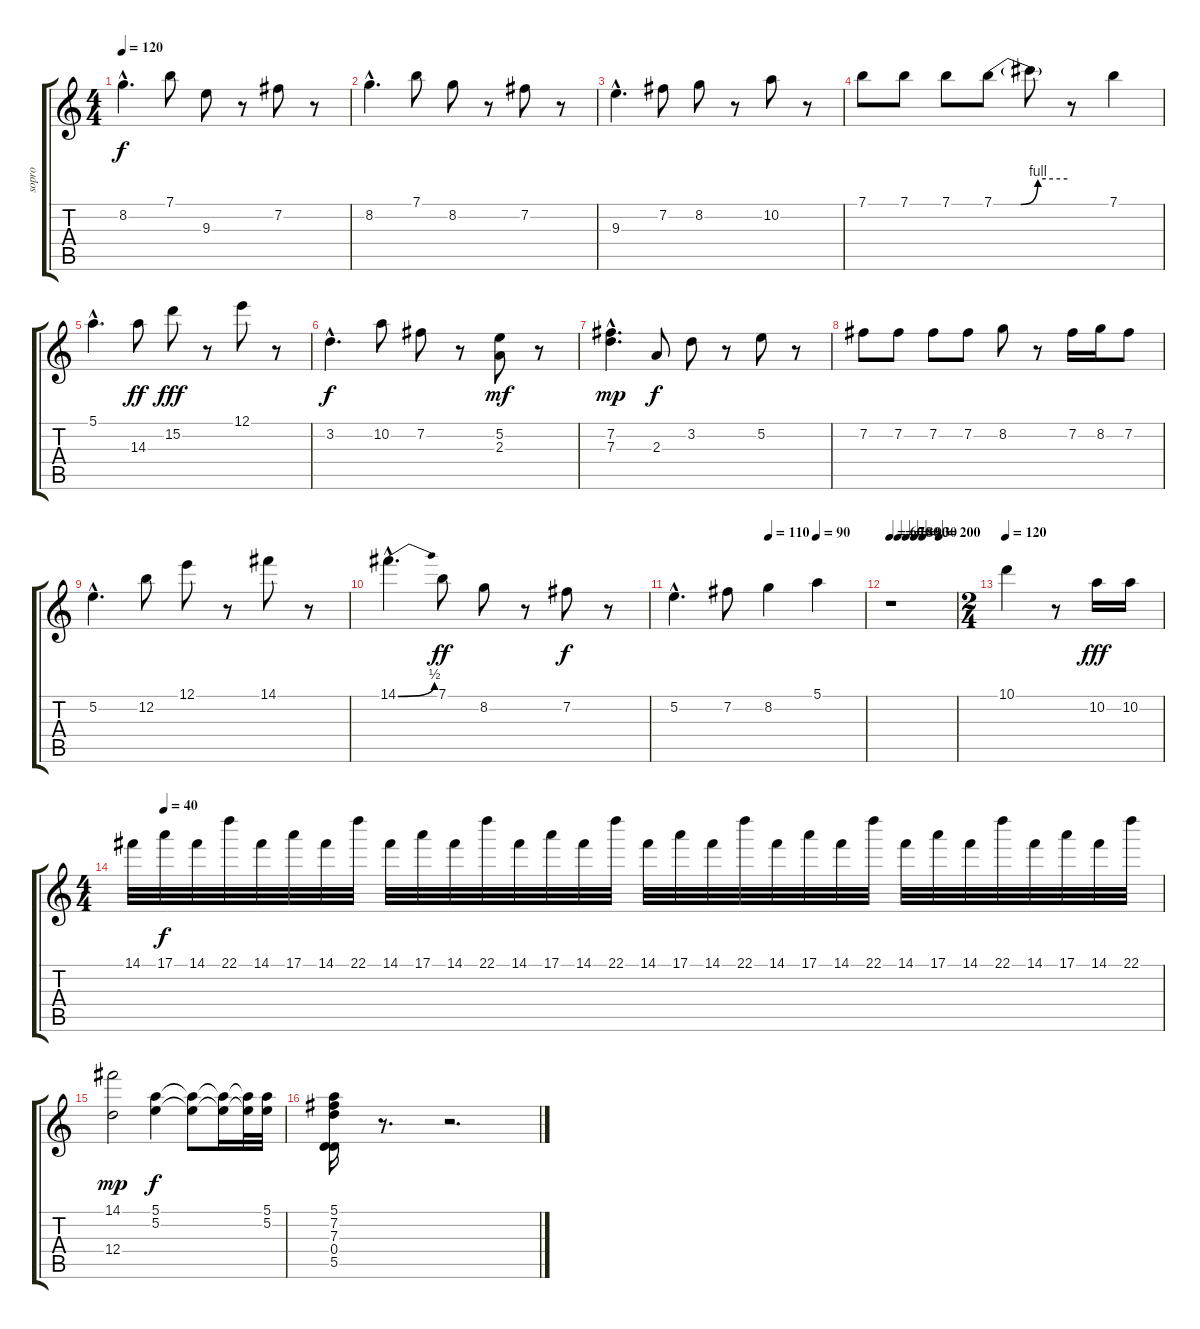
\track ("sopro" "sopro") {instrument distortionguitar}
\staff {score tabs}
\tuning (E4 B3 G3 D3 A2 D2) {hide}
\ts (4 4)
\tempo 120
\clef g2
\ks c
8.2{hac}.4{d dy f} 7.1.8 9.3.8 r.8 7.2.8 r.8 |
8.2{hac}.4{d} 7.1.8 8.2.8 r.8 7.2.8 r.8 |
9.3{hac}.4{d} 7.2.8 8.2.8 r.8 10.2.8 r.8 |
7.1.8 7.1.8 7.1.8 7.1{be (custom 0 0 22 0 36 4 60 4)}.8 7.1{t}.8 r.8 7.1.4 |
5.1{hac}.4{d} 14.3.8{dy ff} 15.2.8{dy fff} r.8 12.1.8 r.8 |
3.2{hac}.4{d dy f} 10.2.8 7.2.8 r.8 (5.2 2.3).8{dy mf} r.8 |
(7.2{hac} 7.3{hac}).4{d dy mp} 2.3.8{dy f} 3.2.8 r.8 5.2.8 r.8 |
7.2.8 7.2.8 7.2.8 7.2.8 8.2.8 r.8 7.2.16 8.2.16 7.2.8 |
5.2{hac}.4{d} 12.2.8 12.1.8 r.8 14.1.8 r.8 |
14.1{be (bend 0 0 60 2) hac}.4{d} 7.1.8{dy ff} 8.2.8 r.8 7.2.8{dy f} r.8 |
\tempo (110 0.5)
\tempo (90 0.75)
5.2{hac}.4{d} 7.2.8 8.2.4 5.1.4 |
\tempo 60
\tempo (70 0.125)
\tempo (80 0.25)
\tempo (90 0.375)
\tempo (30 0.5)
\tempo (200 0.75)
r.1 |
\ts (2 4)
\tempo 120
10.1.4 r.8 10.2.16{dy fff} 10.2.16 |
\ts (4 4)
\tempo (40 0.03125)
14.1.32 17.1.32{dy f} 14.1.32 22.1.32 14.1.32 17.1.32 14.1.32 22.1.32 14.1.32 17.1.32 14.1.32 22.1.32 14.1.32 17.1.32 14.1.32 22.1.32 14.1.32 17.1.32 14.1.32 22.1.32 14.1.32 17.1.32 14.1.32 22.1.32 14.1.32 17.1.32 14.1.32 22.1.32 14.1.32 17.1.32 14.1.32 22.1.32 |
(14.1 12.4).2{dy mp} (5.1 5.2).4{dy f} (5.1{t} 5.2{t}).8 (5.1{t} 5.2{t}).16 (5.1{t} 5.2{t}).32 (5.1 5.2).32 |
(5.1 7.2 7.3 0.4 5.5).16 r.8{d} r.2{d}
